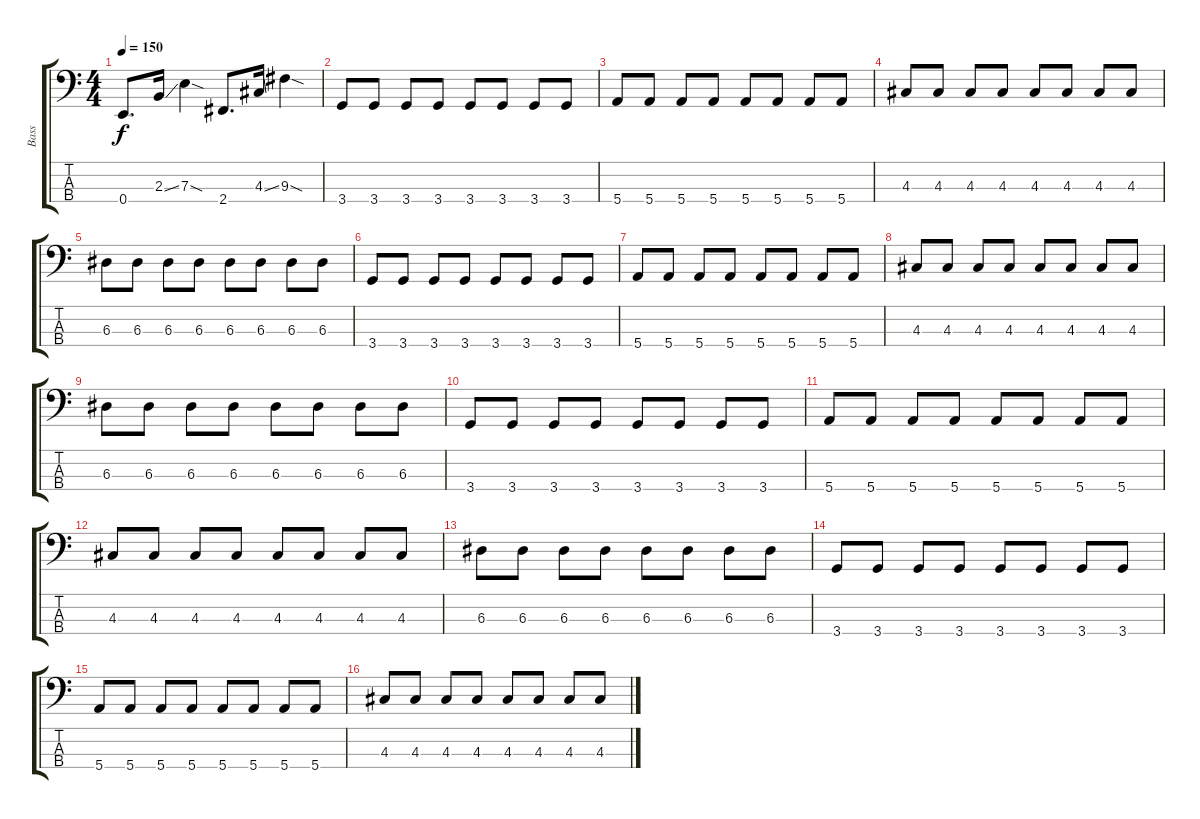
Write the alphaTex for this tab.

\track ("Bass" "Bass") {instrument electricbassfinger}
\staff {score tabs}
\tuning (G2 D2 A1 E1) {hide}
\ts (4 4)
\tempo 150
\clef f4
\ks c
0.4.8{d dy f} 2.3{ss}.16 7.3{sod}.4 2.4.8{d} 4.3{ss}.16 9.3{sod}.4 |
3.4.8 3.4.8 3.4.8 3.4.8 3.4.8 3.4.8 3.4.8 3.4.8 |
5.4.8 5.4.8 5.4.8 5.4.8 5.4.8 5.4.8 5.4.8 5.4.8 |
4.3.8 4.3.8 4.3.8 4.3.8 4.3.8 4.3.8 4.3.8 4.3.8 |
6.3.8 6.3.8 6.3.8 6.3.8 6.3.8 6.3.8 6.3.8 6.3.8 |
3.4.8 3.4.8 3.4.8 3.4.8 3.4.8 3.4.8 3.4.8 3.4.8 |
5.4.8 5.4.8 5.4.8 5.4.8 5.4.8 5.4.8 5.4.8 5.4.8 |
4.3.8 4.3.8 4.3.8 4.3.8 4.3.8 4.3.8 4.3.8 4.3.8 |
6.3.8 6.3.8 6.3.8 6.3.8 6.3.8 6.3.8 6.3.8 6.3.8 |
3.4.8 3.4.8 3.4.8 3.4.8 3.4.8 3.4.8 3.4.8 3.4.8 |
5.4.8 5.4.8 5.4.8 5.4.8 5.4.8 5.4.8 5.4.8 5.4.8 |
4.3.8 4.3.8 4.3.8 4.3.8 4.3.8 4.3.8 4.3.8 4.3.8 |
6.3.8 6.3.8 6.3.8 6.3.8 6.3.8 6.3.8 6.3.8 6.3.8 |
3.4.8 3.4.8 3.4.8 3.4.8 3.4.8 3.4.8 3.4.8 3.4.8 |
5.4.8 5.4.8 5.4.8 5.4.8 5.4.8 5.4.8 5.4.8 5.4.8 |
4.3.8 4.3.8 4.3.8 4.3.8 4.3.8 4.3.8 4.3.8 4.3.8
